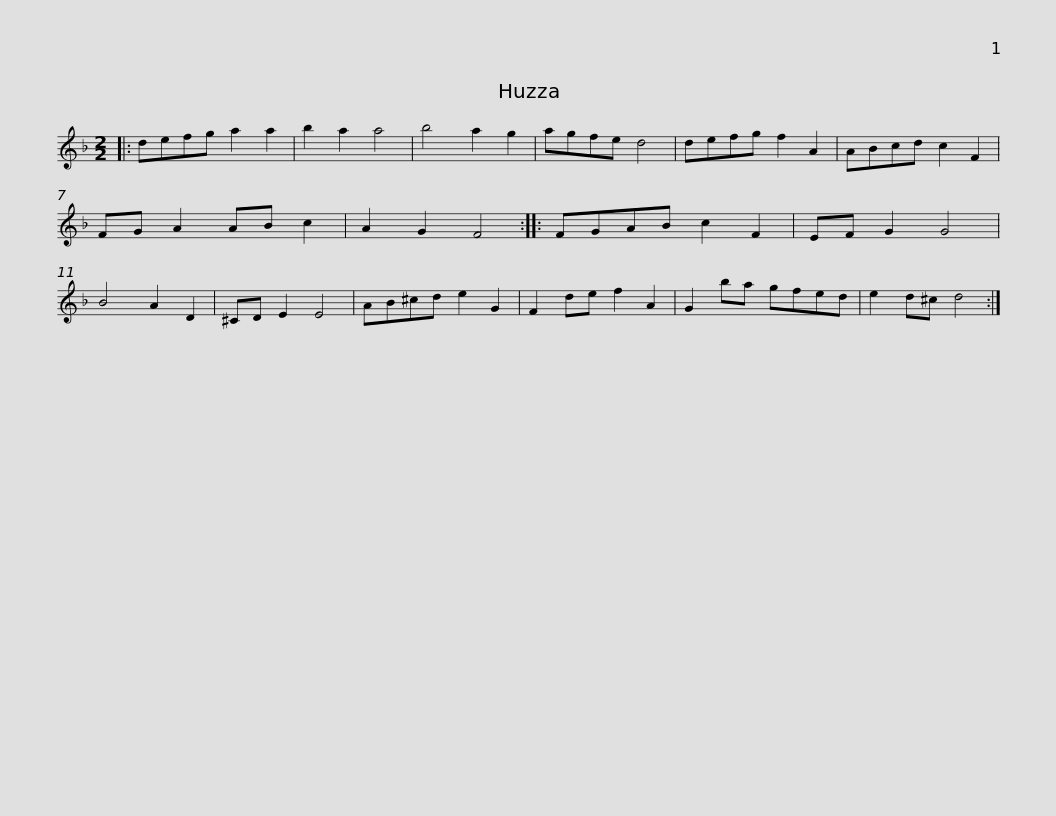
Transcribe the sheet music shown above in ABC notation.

X:1
L:1/8
M:2/2
I:linebreak $
K:Dmin
V:1 treble
V:1
|: defg a2 a2 | b2 a2 a4 | b4 a2 g2 | agfe d4 | defg f2 A2 | %5
 ABcd c2 F2 | FG A2 AB c2 | A2 G2 F4 ::$ FGAB c2 F2 | EF G2 G4 | %10
 B4 A2 D2 | ^CD E2 E4 | AB^cd e2 G2 | F2 de f2 A2 | G2 ba gfed |$ %15
 e2 d^c d4 :| %16
